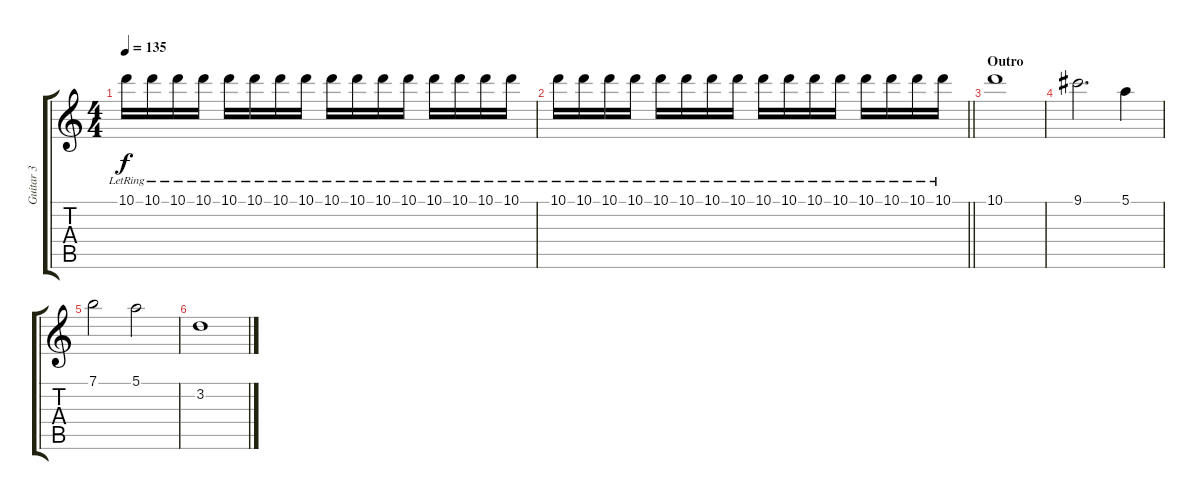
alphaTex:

\track ("Guitar 3" "Guitar 3") {instrument overdrivenguitar}
\staff {score tabs}
\tuning (E4 B3 G3 D3 A2 E2) {hide}
\ts (4 4)
\tempo 135
\clef g2
\ks c
10.1{lr}.16{dy f} 10.1{lr}.16 10.1{lr}.16 10.1{lr}.16 10.1{lr}.16 10.1{lr}.16 10.1{lr}.16 10.1{lr}.16 10.1{lr}.16 10.1{lr}.16 10.1{lr}.16 10.1{lr}.16 10.1{lr}.16 10.1{lr}.16 10.1{lr}.16 10.1{lr}.16 |
\barLineRight lightlight
10.1{lr}.16 10.1{lr}.16 10.1{lr}.16 10.1{lr}.16 10.1{lr}.16 10.1{lr}.16 10.1{lr}.16 10.1{lr}.16 10.1{lr}.16 10.1{lr}.16 10.1{lr}.16 10.1{lr}.16 10.1{lr}.16 10.1{lr}.16 10.1{lr}.16 10.1{lr}.16 |
\section ("" "Outro")
10.1.1 |
9.1.2{d} 5.1.4 |
7.1.2 5.1.2 |
3.2.1
